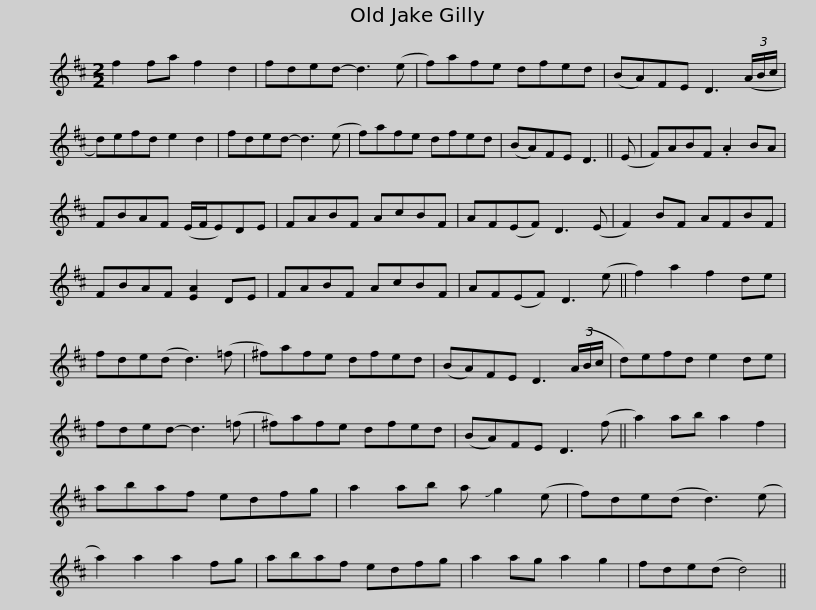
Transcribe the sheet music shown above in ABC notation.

X:1
L:1/8
M:2/2
I:linebreak $
K:D
V:1 treble
V:1
 f2 fa f2 d2 | fded- d3 (e | f)afe dfed | (BA)FE D3 (3(A/B/c/ | d)efd e2 d2 | %5
 fded- d3 (e |$ f)afe dfed | (BA)FE D3 || (E | F)ABF .A2 BA | %10
 FBAF (E/F/E)DE | FABF AcBF |$ AF(EF) D3 (E | F2) BF AFBF | FBAF [EA]2 DE | %15
 FABF AcBF | AF(EF) D3 (e || f2) a2 f2 de |$ fde(d d3) (=f | ^f)afe dfed | %20
 (BA)FE D3 (3(A/B/c/ | d)efd e2 de | fded- d3 (=f |$ ^f)afe dfed | (BA)FE D3 (f || %25
 a2) ab a2 f2 | abaf edfg | a2 ab a !slide!g2 (e |$ f)de(d d3) (e | a2) a2 a2 fg | %30
 abaf edfg | a2 ag a2 g2 | fde(d d4) || %33
